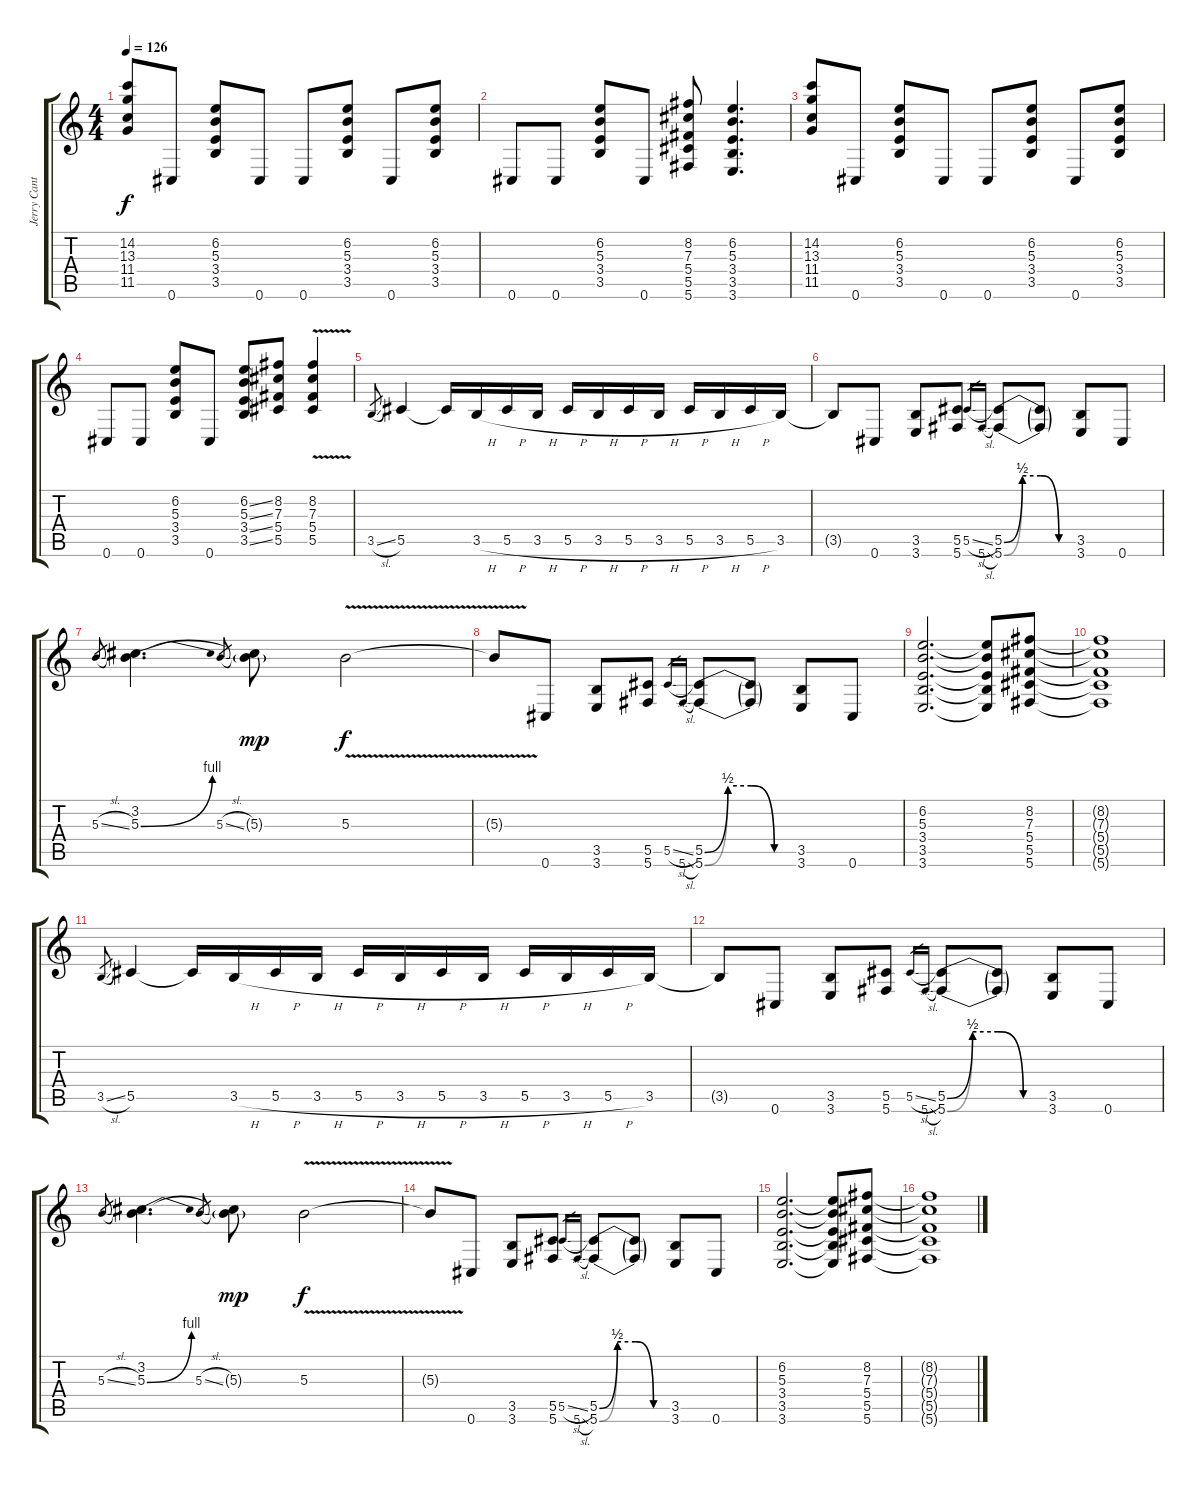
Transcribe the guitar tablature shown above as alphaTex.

\track ("Jerry Cantrell - Guitar 1" "Jerry Cant") {instrument overdrivenguitar}
\staff {score tabs}
\tuning (Eb4 Bb3 Gb3 Db3 Ab2 Db2) {hide}
\ts (4 4)
\tempo 126
\clef g2
\ks c
(14.2 13.3 11.4 11.5).8{dy f} 0.6.8 (6.2 5.3 3.4 3.5).8 0.6.8 0.6.8 (6.2 5.3 3.4 3.5).8 0.6.8 (6.2 5.3 3.4 3.5).8 |
0.6.8 0.6.8 (6.2 5.3 3.4 3.5).8 0.6.8 (8.2 7.3 5.4 5.5 5.6).8 (6.2 5.3 3.4 3.5 3.6).4{d} |
(14.2 13.3 11.4 11.5).8 0.6.8 (6.2 5.3 3.4 3.5).8 0.6.8 0.6.8 (6.2 5.3 3.4 3.5).8 0.6.8 (6.2 5.3 3.4 3.5).8 |
0.6.8 0.6.8 (6.2 5.3 3.4 3.5).8 0.6.8 (6.2{ss} 5.3{ss} 3.4{ss} 3.5{ss}).8 (8.2 7.3 5.4 5.5).8 (8.2{v} 7.3{v} 5.4{v} 5.5{v}).4 |
3.5{sl}.8{gr} 5.5.4 5.5{t}.16 3.5{h}.16 5.5{h}.16 3.5{h}.16 5.5{h}.16 3.5{h}.16 5.5{h}.16 3.5{h}.16 5.5{h}.16 3.5{h}.16 5.5{h}.16 3.5.16 |
3.5{t}.8 0.6.8 (3.5 3.6).8 (5.5 5.6).8 5.5{sl}.16{gr} 5.6{sl}.16{gr} (5.5{be (custom 0 0 15 2 30 2 45 0 60 0)} 5.6{be (custom 0 0 15 2 30 2 45 0 60 0)}).8 (5.5{t} 5.6{t}).8 (3.5 3.6).8 0.6.8 |
5.3{sl}.8{gr} (3.2 5.3{be (bend 0 0 60 4)}).4{d} 5.3{sl}.8{gr} (3.2{t} 5.3{g}).8{dy mp} 5.3{v}.2{dy f} |
5.3{v t}.8 0.6.8 (3.5 3.6).8 (5.5 5.6).8 5.5{sl}.16{gr} 5.6{sl}.16{gr} (5.5{be (custom 0 0 15 2 30 2 45 0 60 0)} 5.6{be (custom 0 0 15 2 30 2 45 0 60 0)}).8 (5.5{t} 5.6{t}).8 (3.5 3.6).8 0.6.8 |
(6.2 5.3 3.4 3.5 3.6).2{d} (6.2{t} 5.3{t} 3.4{t} 3.5{t} 3.6{t}).8 (8.2 7.3 5.4 5.5 5.6).8 |
(8.2{t} 7.3{t} 5.4{t} 5.5{t} 5.6{t}).1 |
3.5{sl}.8{gr} 5.5.4 5.5{t}.16 3.5{h}.16 5.5{h}.16 3.5{h}.16 5.5{h}.16 3.5{h}.16 5.5{h}.16 3.5{h}.16 5.5{h}.16 3.5{h}.16 5.5{h}.16 3.5.16 |
3.5{t}.8 0.6.8 (3.5 3.6).8 (5.5 5.6).8 5.5{sl}.16{gr} 5.6{sl}.16{gr} (5.5{be (custom 0 0 15 2 30 2 45 0 60 0)} 5.6{be (custom 0 0 15 2 30 2 45 0 60 0)}).8 (5.5{t} 5.6{t}).8 (3.5 3.6).8 0.6.8 |
5.3{sl}.8{gr} (3.2 5.3{be (bend 0 0 60 4)}).4{d} 5.3{sl}.8{gr} (3.2{t} 5.3{g}).8{dy mp} 5.3{v}.2{dy f} |
5.3{v t}.8 0.6.8 (3.5 3.6).8 (5.5 5.6).8 5.5{sl}.16{gr} 5.6{sl}.16{gr} (5.5{be (custom 0 0 15 2 30 2 45 0 60 0)} 5.6{be (custom 0 0 15 2 30 2 45 0 60 0)}).8 (5.5{t} 5.6{t}).8 (3.5 3.6).8 0.6.8 |
(6.2 5.3 3.4 3.5 3.6).2{d} (6.2{t} 5.3{t} 3.4{t} 3.5{t} 3.6{t}).8 (8.2 7.3 5.4 5.5 5.6).8 |
(8.2{t} 7.3{t} 5.4{t} 5.5{t} 5.6{t}).1
